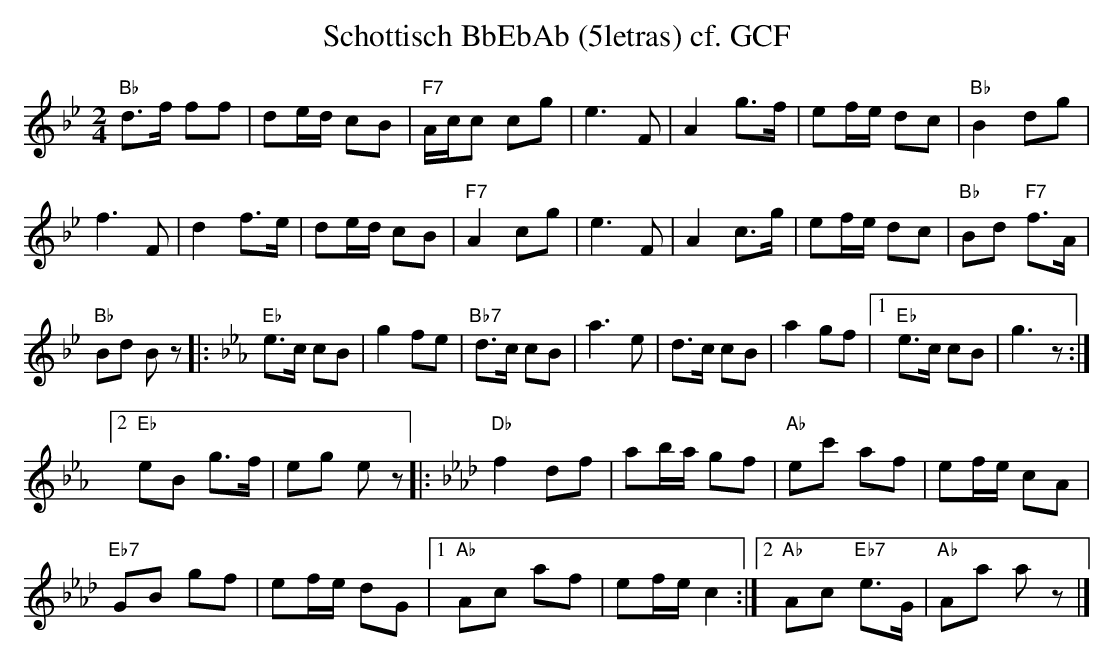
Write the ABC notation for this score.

X:1
T:Schottisch BbEbAb (5letras) cf. GCF
M:2/4
L:1/8
K:Bbmaj%%MIDI gchordon
"Bb"d>f ff | de/2d/2 cB | "F7"A/2c/2c cg | e3F | A2 g>f | ef/2e/2 dc | "Bb"B2 dg |
f3F | d2f>e | de/2d/2 cB | "F7"A2cg | e3F | A2c>g | ef/2e/2 dc | "Bb"Bd "F7"f>A |
"Bb"Bd Bz |: [K:Ebmaj] "Eb"e>c cB | g2fe | "Bb7"d>c cB | a3e | d>c cB | a2gf |1 "Eb"e>c cB | g3z :|2
"Eb"eB g>f | eg ez |: [K:Abmaj] "Db"f2df | ab/2a/2 gf | "Ab"ec' af | ef/2e/2 cA |
"Eb7"GB gf | ef/2e/2 dG |1 "Ab"Ac af | ef/2e/2c2 :|2 "Ab"Ac "Eb7"e>G | "Ab"Aa az |]
